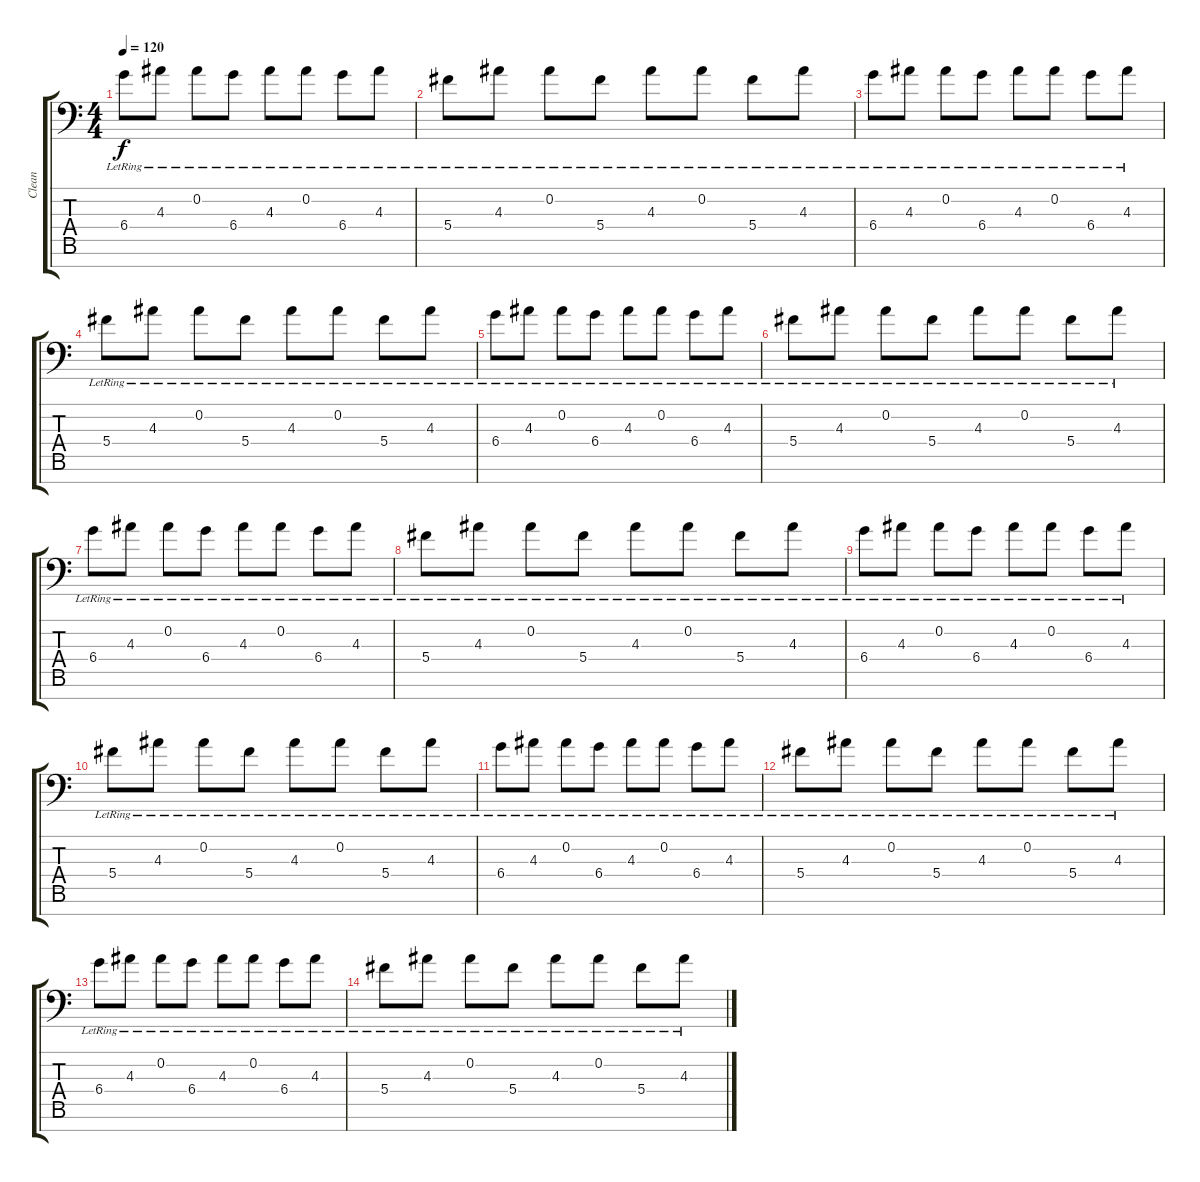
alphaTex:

\track ("Clean" "Clean") {instrument electricguitarclean}
\staff {score tabs}
\tuning (Eb4 Bb3 Gb3 Db3 Ab2 Eb2 Bb1) {hide}
\ts (4 4)
\tempo 120
\clef f4
\ks c
6.4{lr}.8{dy f} 4.3{lr}.8 0.2{lr}.8 6.4{lr}.8 4.3{lr}.8 0.2{lr}.8 6.4{lr}.8 4.3{lr}.8 |
5.4{lr}.8 4.3{lr}.8 0.2{lr}.8 5.4{lr}.8 4.3{lr}.8 0.2{lr}.8 5.4{lr}.8 4.3{lr}.8 |
6.4{lr}.8 4.3{lr}.8 0.2{lr}.8 6.4{lr}.8 4.3{lr}.8 0.2{lr}.8 6.4{lr}.8 4.3{lr}.8 |
5.4{lr}.8 4.3{lr}.8 0.2{lr}.8 5.4{lr}.8 4.3{lr}.8 0.2{lr}.8 5.4{lr}.8 4.3{lr}.8 |
6.4{lr}.8 4.3{lr}.8 0.2{lr}.8 6.4{lr}.8 4.3{lr}.8 0.2{lr}.8 6.4{lr}.8 4.3{lr}.8 |
5.4{lr}.8 4.3{lr}.8 0.2{lr}.8 5.4{lr}.8 4.3{lr}.8 0.2{lr}.8 5.4{lr}.8 4.3{lr}.8 |
6.4{lr}.8 4.3{lr}.8 0.2{lr}.8 6.4{lr}.8 4.3{lr}.8 0.2{lr}.8 6.4{lr}.8 4.3{lr}.8 |
5.4{lr}.8 4.3{lr}.8 0.2{lr}.8 5.4{lr}.8 4.3{lr}.8 0.2{lr}.8 5.4{lr}.8 4.3{lr}.8 |
6.4{lr}.8 4.3{lr}.8 0.2{lr}.8 6.4{lr}.8 4.3{lr}.8 0.2{lr}.8 6.4{lr}.8 4.3{lr}.8 |
5.4{lr}.8 4.3{lr}.8 0.2{lr}.8 5.4{lr}.8 4.3{lr}.8 0.2{lr}.8 5.4{lr}.8 4.3{lr}.8 |
6.4{lr}.8 4.3{lr}.8 0.2{lr}.8 6.4{lr}.8 4.3{lr}.8 0.2{lr}.8 6.4{lr}.8 4.3{lr}.8 |
5.4{lr}.8 4.3{lr}.8 0.2{lr}.8 5.4{lr}.8 4.3{lr}.8 0.2{lr}.8 5.4{lr}.8 4.3{lr}.8 |
6.4{lr}.8 4.3{lr}.8 0.2{lr}.8 6.4{lr}.8 4.3{lr}.8 0.2{lr}.8 6.4{lr}.8 4.3{lr}.8 |
5.4{lr}.8 4.3{lr}.8 0.2{lr}.8 5.4{lr}.8 4.3{lr}.8 0.2{lr}.8 5.4{lr}.8 4.3{lr}.8
